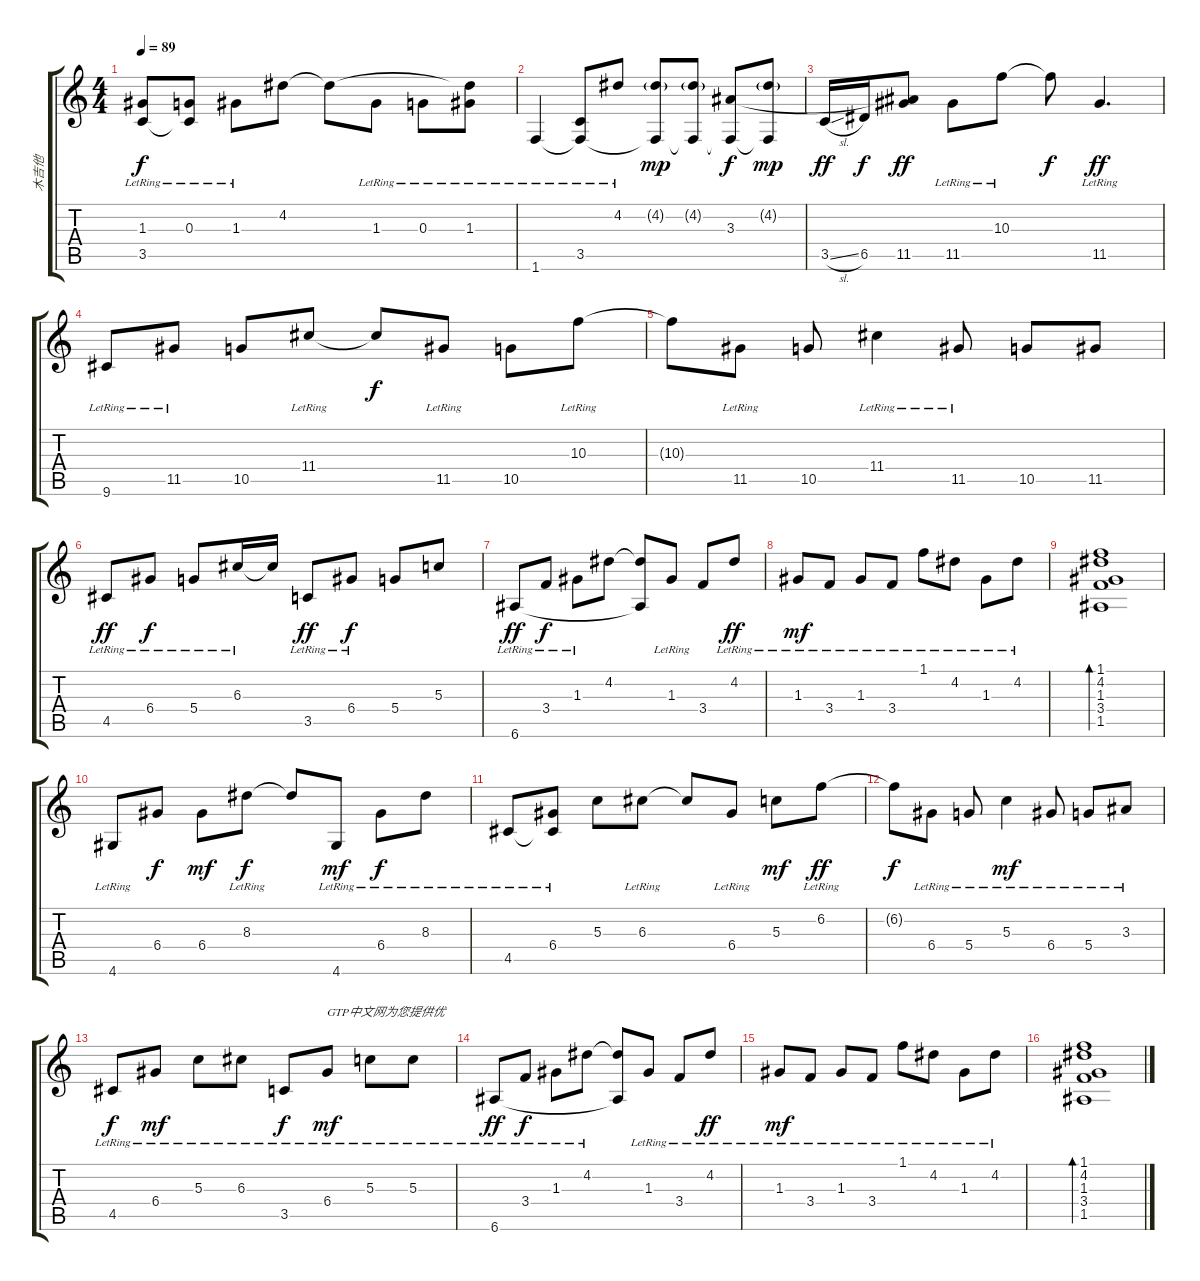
\track ("木吉他" "木吉他") {instrument acousticguitarsteel}
\staff {score tabs}
\tuning (E4 B3 G3 D3 A2 E2) {hide}
\ts (4 4)
\tempo 89
\clef g2
\ks c
(1.3{lr} 3.5{t}).8{dy f} (0.3{lr} 3.5{t}).8 1.3{lr}.8 4.2.8 4.2{t}.8 1.3{lr}.8 0.3{lr}.8 (4.2{t} 1.3{lr}).8 |
1.6{lr}.4 (3.5{lr} 1.6{t}).8 4.2{lr}.8 (4.2{g} 1.6{t}).8{dy mp} (4.2{g} 1.6{t}).8 (3.3 1.6{t}).8{dy f} (4.2{g} 1.6{t}).8{dy mp} |
3.5{sl}.16{dy ff} 6.5.16{dy f} (3.3{t} 11.5).8{dy ff} 11.5{lr}.8 10.3{lr}.8 10.3{t}.8{dy f} 11.5{lr}.4{d dy ff} |
9.6{lr}.8 11.5{lr}.8 10.5.8 11.4{lr}.8 11.4{t}.8{dy f} 11.5{lr}.8 10.5.8 10.3{lr}.8 |
10.3{t}.8 11.5{lr}.8 10.5.8 11.4{lr}.4 11.5{lr}.8 10.5.8 11.5.8 |
4.5{lr}.8{dy ff} 6.4{lr}.8{dy f} 5.4{lr}.8 6.3{lr}.16 6.3{t}.16 3.5{lr}.8{dy ff} 6.4{lr}.8{dy f} 5.4.8 5.3.8 |
6.6{lr}.8{dy ff} 3.4{lr}.8{dy f} 1.3{lr}.8 4.2.8 (4.2{t} 6.6{t}).8 1.3{lr}.8 3.4.8 4.2{lr}.8{dy ff} |
1.3{lr}.8{dy mf} 3.4{lr}.8 1.3{lr}.8 3.4{lr}.8 1.1{lr}.8 4.2{lr}.8 1.3{lr}.8 4.2{lr}.8 |
(1.1 4.2 1.3 3.4 1.5).1{bd 240} |
4.6{lr}.8 6.4.8{dy f} 6.4.8{dy mf} 8.3{lr}.8{dy f} 8.3{t}.8 4.6{lr}.8{dy mf} 6.4{lr}.8{dy f} 8.3{lr}.8 |
4.5{lr}.8 (6.4{lr} 4.5{t}).8 5.3.8 6.3{lr}.8 6.3{t}.8 6.4{lr}.8 5.3.8{dy mf} 6.2{lr}.8{dy ff} |
6.2{t}.8{dy f} 6.4{lr}.8 5.4{lr}.8 5.3{lr}.4{dy mf} 6.4{lr}.8 5.4{lr}.8 3.3{lr}.8 |
4.5{lr}.8{dy f} 6.4{lr}.8{dy mf} 5.3{lr}.8 6.3{lr}.8 3.5{lr}.8{dy f} 6.4{lr}.8{txt "GTP中文网为您提供优" dy mf} 5.3{lr}.8 5.3{lr}.8 |
6.6{lr}.8{dy ff} 3.4{lr}.8{dy f} 1.3{lr}.8 4.2{lr}.8 (4.2{t} 6.6{t}).8 1.3{lr}.8 3.4{lr}.8 4.2{lr}.8{dy ff} |
1.3{lr}.8{dy mf} 3.4{lr}.8 1.3{lr}.8 3.4{lr}.8 1.1{lr}.8 4.2{lr}.8 1.3{lr}.8 4.2{lr}.8 |
(1.1 4.2 1.3 3.4 1.5).1{bd 240}
